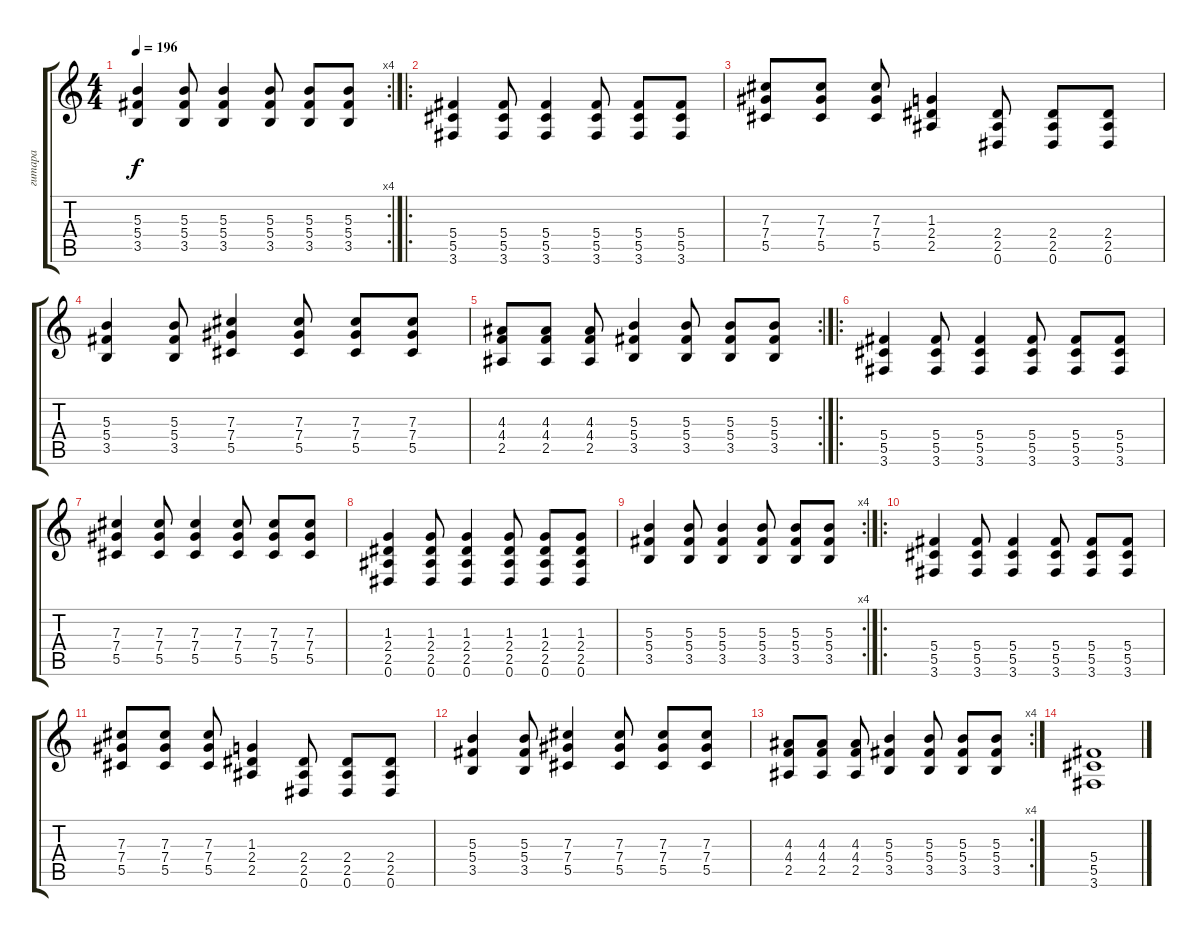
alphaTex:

\track ("гитара" "гитара") {instrument overdrivenguitar}
\staff {score tabs}
\tuning (Eb4 Bb3 Gb3 Db3 Ab2 Eb2) {hide}
\rc 4
\ts (4 4)
\tempo 196
\clef g2
\ks c
(5.3 5.4 3.5).4{dy f} (5.3 5.4 3.5).8 (5.3 5.4 3.5).4 (5.3 5.4 3.5).8 (5.3 5.4 3.5).8 (5.3 5.4 3.5).8 |
\ro
(5.4 5.5 3.6).4 (5.4 5.5 3.6).8 (5.4 5.5 3.6).4 (5.4 5.5 3.6).8 (5.4 5.5 3.6).8 (5.4 5.5 3.6).8 |
(7.3 7.4 5.5).8 (7.3 7.4 5.5).8 (7.3 7.4 5.5).8 (1.3 2.4 2.5).4 (2.4 2.5 0.6).8 (2.4 2.5 0.6).8 (2.4 2.5 0.6).8 |
(5.3 5.4 3.5).4 (5.3 5.4 3.5).8 (7.3 7.4 5.5).4 (7.3 7.4 5.5).8 (7.3 7.4 5.5).8 (7.3 7.4 5.5).8 |
\rc 2
(4.3 4.4 2.5).8 (4.3 4.4 2.5).8 (4.3 4.4 2.5).8 (5.3 5.4 3.5).4 (5.3 5.4 3.5).8 (5.3 5.4 3.5).8 (5.3 5.4 3.5).8 |
\ro
(5.4 5.5 3.6).4 (5.4 5.5 3.6).8 (5.4 5.5 3.6).4 (5.4 5.5 3.6).8 (5.4 5.5 3.6).8 (5.4 5.5 3.6).8 |
(7.3 7.4 5.5).4 (7.3 7.4 5.5).8 (7.3 7.4 5.5).4 (7.3 7.4 5.5).8 (7.3 7.4 5.5).8 (7.3 7.4 5.5).8 |
(1.3 2.4 2.5 0.6).4 (1.3 2.4 2.5 0.6).8 (1.3 2.4 2.5 0.6).4 (1.3 2.4 2.5 0.6).8 (1.3 2.4 2.5 0.6).8 (1.3 2.4 2.5 0.6).8 |
\rc 4
(5.3 5.4 3.5).4 (5.3 5.4 3.5).8 (5.3 5.4 3.5).4 (5.3 5.4 3.5).8 (5.3 5.4 3.5).8 (5.3 5.4 3.5).8 |
\ro
(5.4 5.5 3.6).4 (5.4 5.5 3.6).8 (5.4 5.5 3.6).4 (5.4 5.5 3.6).8 (5.4 5.5 3.6).8 (5.4 5.5 3.6).8 |
(7.3 7.4 5.5).8 (7.3 7.4 5.5).8 (7.3 7.4 5.5).8 (1.3 2.4 2.5).4 (2.4 2.5 0.6).8 (2.4 2.5 0.6).8 (2.4 2.5 0.6).8 |
(5.3 5.4 3.5).4 (5.3 5.4 3.5).8 (7.3 7.4 5.5).4 (7.3 7.4 5.5).8 (7.3 7.4 5.5).8 (7.3 7.4 5.5).8 |
\rc 4
(4.3 4.4 2.5).8 (4.3 4.4 2.5).8 (4.3 4.4 2.5).8 (5.3 5.4 3.5).4 (5.3 5.4 3.5).8 (5.3 5.4 3.5).8 (5.3 5.4 3.5).8 |
(5.4 5.5 3.6).1
